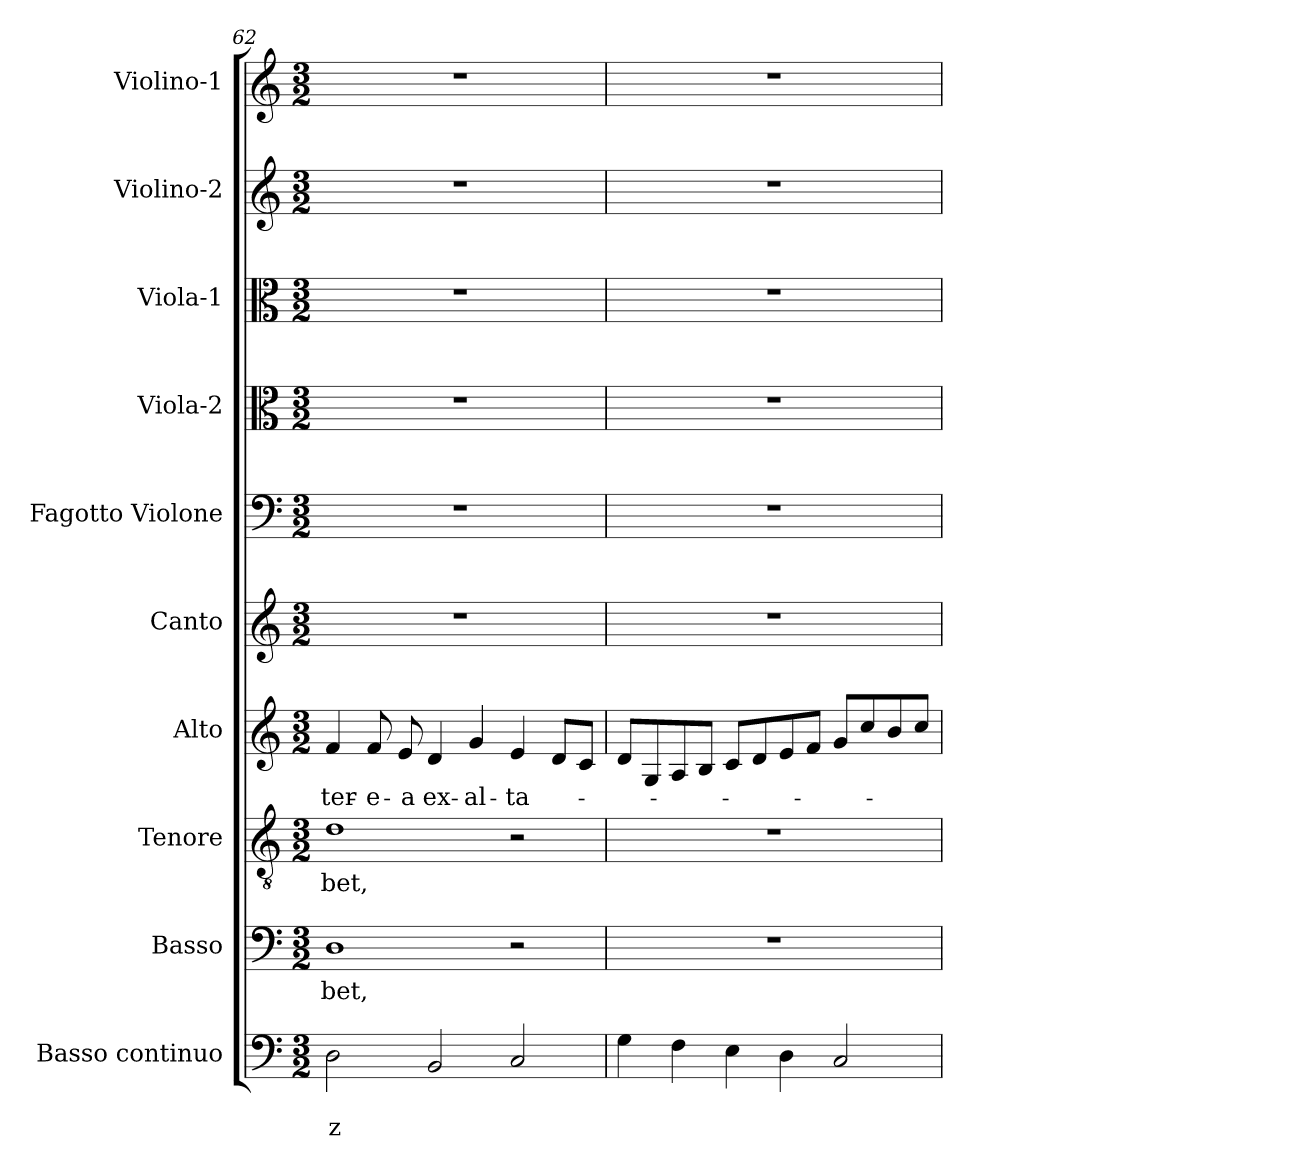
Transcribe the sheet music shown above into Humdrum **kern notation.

**kern	**text	**text	**kern	**text	**kern	**text	**kern	**text	**kern	**kern	**kern	**kern	**kern	**kern
*part10	*part10	*part10	*part9	*part9	*part8	*part8	*part7	*part7	*part6	*part5	*part4	*part3	*part2	*part1
*staff10	*staff10	*staff10	*staff9	*staff9	*staff8	*staff8	*staff7	*staff7	*staff6	*staff5	*staff4	*staff3	*staff2	*staff1
*I"Basso continuo	*	*	*I"Basso	*	*I"Tenore	*	*I"Alto	*	*I"Canto	*I"Fagotto Violone	*I"Viola-2	*I"Viola-1	*I"Violino-2	*I"Violino-1
*I'BC	*	*	*I'B	*	*I'T	*	*I'A	*	*I'C	*I'Fg	*I'Va2	*I'Va1	*I'Vi2	*I'Vi1
*clefF4	*	*	*clefF4	*	*clefGv2	*	*clefG2	*	*clefG2	*clefF4	*clefC3	*clefC3	*clefG2	*clefG2
*k[]	*	*	*k[]	*	*k[]	*	*k[]	*	*k[]	*k[]	*k[]	*k[]	*k[]	*k[]
*C:	*	*	*C:	*	*C:	*	*C:	*	*C:	*C:	*C:	*C:	*C:	*C:
*M3/2	*	*	*M3/2	*	*M3/2	*	*M3/2	*	*M3/2	*M3/2	*M3/2	*M3/2	*M3/2	*M3/2
=62	=62	=62	=62	=62	=62	=62	=62	=62	=62	=62	=62	=62	=62	=62
!	!	!LO:LY:b	!	!	!	!	!	!	!	!	!	!	!	!
!	!	!	!	!LO:LY:b	!	!	!	!	!	!	!	!	!	!
!	!	!	!	!	!	!LO:LY:b	!	!	!	!	!	!	!	!
!	!	!	!	!	!	!	!	!LO:LY:b	!	!	!	!	!	!
2D\	.	z	1D	-bet,	1d	-bet,	4f/	-ter-	1.r	1.r	1.r	1.r	1.r	1.r
!	!	!	!	!	!	!	!	!LO:LY:b	!	!	!	!	!	!
.	.	.	.	.	.	.	8f/	-e-	.	.	.	.	.	.
!	!	!	!	!	!	!	!	!LO:LY:b	!	!	!	!	!	!
.	.	.	.	.	.	.	8e/	-a	.	.	.	.	.	.
!	!	!	!	!	!	!	!	!LO:LY:b	!	!	!	!	!	!
2BB/	.	.	.	.	.	.	4d/	ex-	.	.	.	.	.	.
!	!	!	!	!	!	!	!	!LO:LY:b	!	!	!	!	!	!
.	.	.	.	.	.	.	4g/	-al-	.	.	.	.	.	.
!	!	!	!	!	!	!	!	!LO:LY:b	!	!	!	!	!	!
2C/	.	.	2r	.	2r	.	4e/	-ta-	.	.	.	.	.	.
.	.	.	.	.	.	.	8d/L	.	.	.	.	.	.	.
.	.	.	.	.	.	.	8c/J	.	.	.	.	.	.	.
!!LO:LB:g=z
=63	=63	=63	=63	=63	=63	=63	=63	=63	=63	=63	=63	=63	=63	=63
4G\	.	.	1.r	.	1.r	.	8d/L	.	1.r	1.r	1.r	1.r	1.r	1.r
.	.	.	.	.	.	.	8G/	.	.	.	.	.	.	.
4F\	.	.	.	.	.	.	8A/	.	.	.	.	.	.	.
.	.	.	.	.	.	.	8B/J	.	.	.	.	.	.	.
4E\	.	.	.	.	.	.	8c/L	.	.	.	.	.	.	.
.	.	.	.	.	.	.	8d/	.	.	.	.	.	.	.
4D\	.	.	.	.	.	.	8e/	.	.	.	.	.	.	.
.	.	.	.	.	.	.	8f/J	.	.	.	.	.	.	.
2C/	.	.	.	.	.	.	8g/L	.	.	.	.	.	.	.
.	.	.	.	.	.	.	8cc/	.	.	.	.	.	.	.
.	.	.	.	.	.	.	8b/	.	.	.	.	.	.	.
.	.	.	.	.	.	.	8cc/J	.	.	.	.	.	.	.
=	=	=	=	=	=	=	=	=	=	=	=	=	=	=
*-	*-	*-	*-	*-	*-	*-	*-	*-	*-	*-	*-	*-	*-	*-
